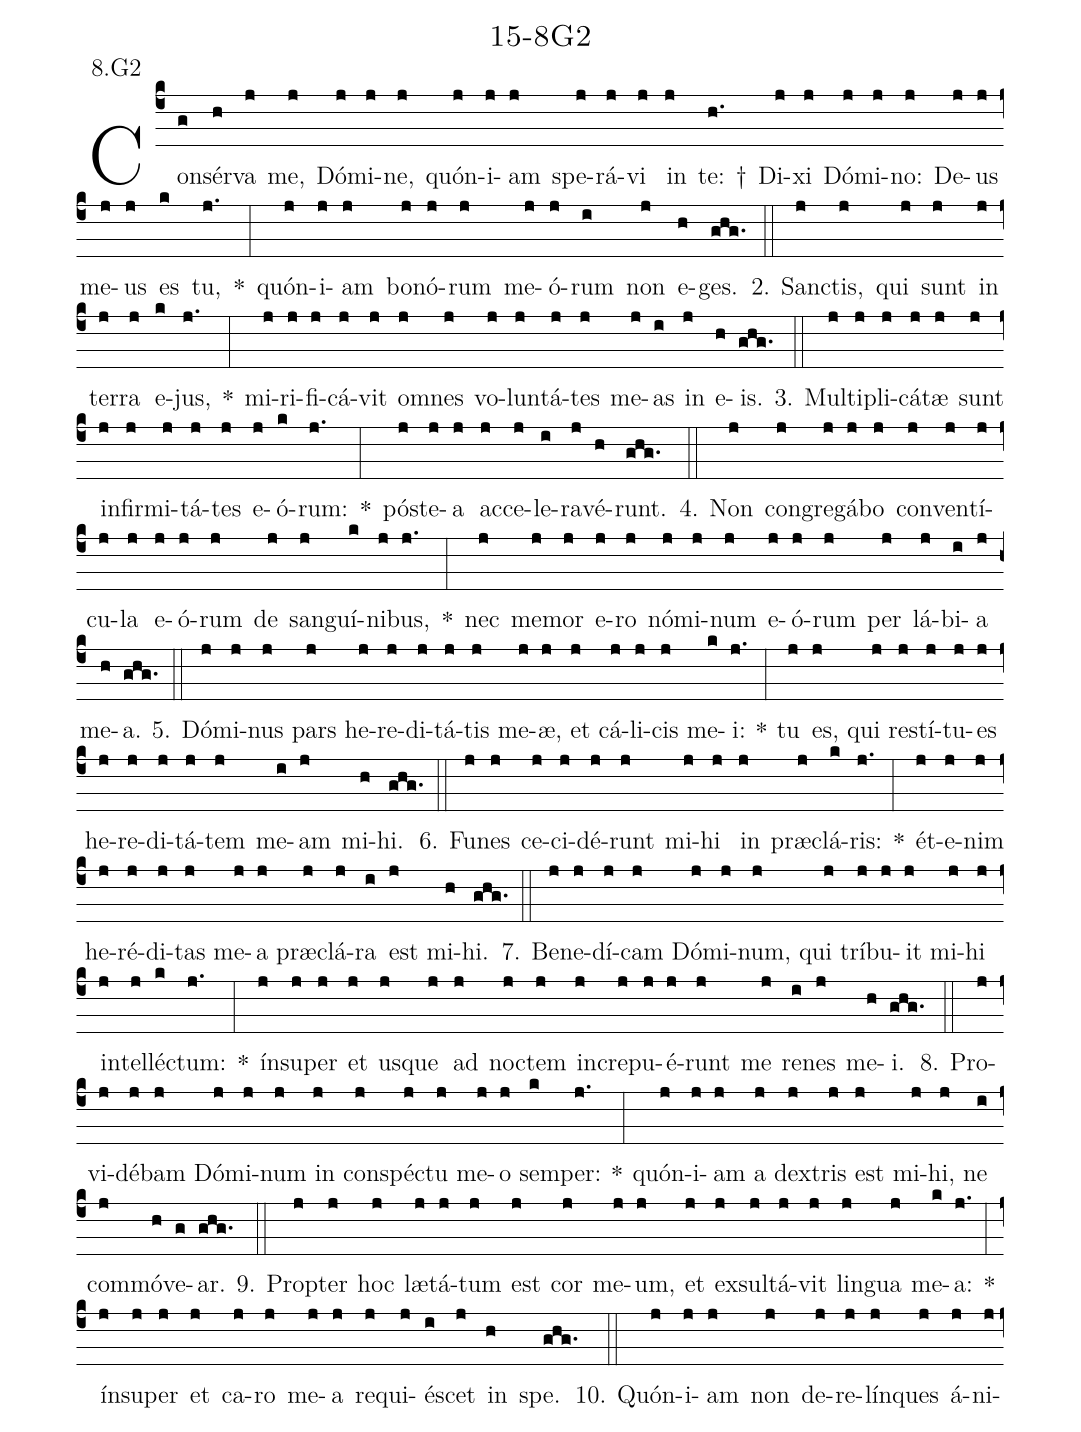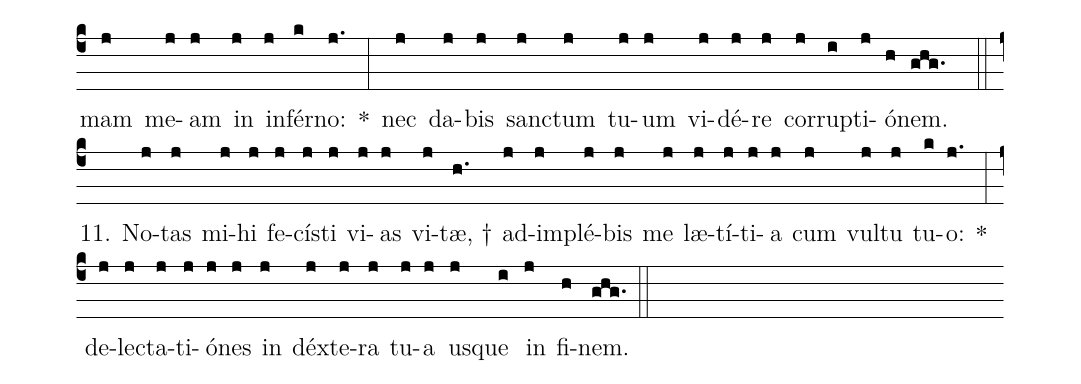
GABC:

name: 15-8G2;
annotation: 8.G2;
%%
(c4)Con(g)sér(h)va(j) me,(j) Dó(j)mi(j)ne,(j) quón(j)i(j)am(j) spe(j)rá(j)vi(j) in(j) te: †(h.) Di(j)xi(j) Dó(j)mi(j)no:(j) De(j)us(j) me(j)us(j) es(k) tu,(j.) *(:) quón(j)i(j)am(j) bo(j)nó(j)rum(j) me(j)ó(j)rum(i) non(j) e(h)ges.(ghg.) (::)
2. Sanc(j)tis,(j) qui(j) sunt(j) in(j) ter(j)ra(j) e(k)jus,(j.) *(:) mi(j)ri(j)fi(j)cá(j)vit(j) om(j)nes(j) vo(j)lun(j)tá(j)tes(j) me(j)as(i) in(j) e(h)is.(ghg.) (::)
3. Mul(j)ti(j)pli(j)cá(j)tæ(j) sunt(j) in(j)fir(j)mi(j)tá(j)tes(j) e(j)ó(k)rum:(j.) *(:) póst(j)e(j)a(j) ac(j)ce(j)le(i)ra(j)vé(h)runt.(ghg.) (::)
4. Non(j) con(j)gre(j)gá(j)bo(j) con(j)ven(j)tí(j)cu(j)la(j) e(j)ó(j)rum(j) de(j) san(j)guí(k)ni(j)bus,(j.) *(:) nec(j) me(j)mor(j) e(j)ro(j) nó(j)mi(j)num(j) e(j)ó(j)rum(j) per(j) lá(j)bi(i)a(j) me(h)a.(ghg.) (::)
5. Dó(j)mi(j)nus(j) pars(j) he(j)re(j)di(j)tá(j)tis(j) me(j)æ,(j) et(j) cá(j)li(j)cis(j) me(k)i:(j.) *(:) tu(j) es,(j) qui(j) re(j)stí(j)tu(j)es(j) he(j)re(j)di(j)tá(j)tem(j) me(i)am(j) mi(h)hi.(ghg.) (::)
6. Fu(j)nes(j) ce(j)ci(j)dé(j)runt(j) mi(j)hi(j) in(j) præ(j)clá(k)ris:(j.) *(:) ét(j)e(j)nim(j) he(j)ré(j)di(j)tas(j) me(j)a(j) præ(j)clá(j)ra(i) est(j) mi(h)hi.(ghg.) (::)
7. Be(j)ne(j)dí(j)cam(j) Dó(j)mi(j)num,(j) qui(j) trí(j)bu(j)it(j) mi(j)hi(j) in(j)tel(j)léc(k)tum:(j.) *(:) ín(j)su(j)per(j) et(j) us(j)que(j) ad(j) noc(j)tem(j) in(j)cre(j)pu(j)é(j)runt(j) me(j) re(i)nes(j) me(h)i.(ghg.) (::)
8. Pro(j)vi(j)dé(j)bam(j) Dó(j)mi(j)num(j) in(j) con(j)spéc(j)tu(j) me(j)o(j) sem(k)per:(j.) *(:) quón(j)i(j)am(j) a(j) dex(j)tris(j) est(j) mi(j)hi,(j) ne(i) com(j)mó(h)ve(g)ar.(ghg.) (::)
9. Prop(j)ter(j) hoc(j) læ(j)tá(j)tum(j) est(j) cor(j) me(j)um,(j) et(j) ex(j)sul(j)tá(j)vit(j) lin(j)gua(j) me(k)a:(j.) *(:) ín(j)su(j)per(j) et(j) ca(j)ro(j) me(j)a(j) re(j)qui(j)é(i)scet(j) in(h) spe.(ghg.) (::)
10. Quón(j)i(j)am(j) non(j) de(j)re(j)lín(j)ques(j) á(j)ni(j)mam(j) me(j)am(j) in(j) in(j)fér(k)no:(j.) *(:) nec(j) da(j)bis(j) sanc(j)tum(j) tu(j)um(j) vi(j)dé(j)re(j) cor(j)rup(i)ti(j)ó(h)nem.(ghg.) (::)
11. No(j)tas(j) mi(j)hi(j) fe(j)cís(j)ti(j) vi(j)as(j) vi(j)tæ, †(h.) ad(j)im(j)plé(j)bis(j) me(j) læ(j)tí(j)ti(j)a(j) cum(j) vul(j)tu(j) tu(k)o:(j.) *(:) de(j)lec(j)ta(j)ti(j)ó(j)nes(j) in(j) déx(j)te(j)ra(j) tu(j)a(j) us(j)que(i) in(j) fi(h)nem.(ghg.) (::)
